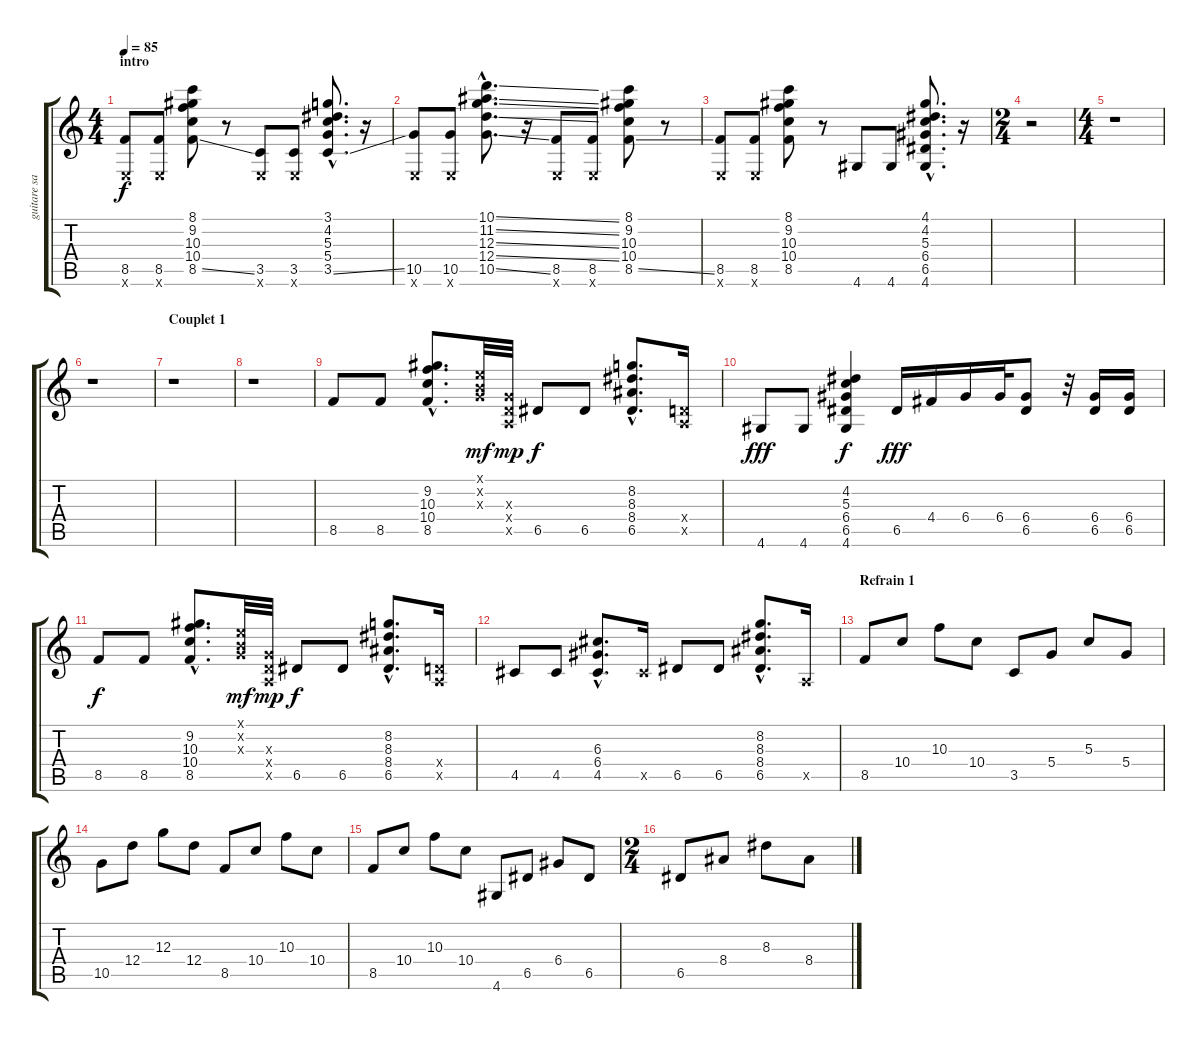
\track ("guitare sat" "guitare sa") {instrument overdrivenguitar}
\staff {score tabs}
\tuning (E4 B3 G3 D3 A2 E2) {hide}
\ts (4 4)
\section ("" "intro")
\tempo 85
\clef g2
\ks c
(8.5 0.6{x}).8{dy f instrument overdrivenguitar} (8.5 0.6{x}).8 (8.1 9.2 10.3 10.4 8.5{ss}).8 r.8 (3.5 0.6{x}).8 (3.5 0.6{x}).8 (3.1{hac} 4.2{hac} 5.3{hac} 5.4{hac} 3.5{ss hac}).8{d} r.16 |
(10.5 0.6{x}).8 (10.5 0.6{x}).8 (10.1{ss hac} 11.2{ss hac} 12.3{ss hac} 12.4{ss hac} 10.5{ss hac}).8{d} r.16 (8.5 0.6{x}).8 (8.5 0.6{x}).8 (8.1 9.2 10.3 10.4 8.5{ss}).8 r.8 |
(8.5 0.6{x}).8 (8.5 0.6{x}).8 (8.1 9.2 10.3 10.4 8.5).8 r.8 4.6.8 4.6.8 (4.1{hac} 4.2{hac} 5.3{hac} 6.4{hac} 6.5{hac} 4.6{hac}).8{d} r.16 |
\ts (2 4)
r.2 |
\ts (4 4)
r.1 |
r.1 |
\section ("" "Couplet 1")
r.1 |
r.1 |
8.5.8 8.5.8 (9.2{hac} 10.3{hac} 10.4{hac} 8.5{hac}).8{d} (0.1{x} 0.2{x} 0.3{x}).32{dy mf} (0.3{x} 0.4{x} 0.5{x}).32{dy mp} 6.5.8{dy f} 6.5.8 (8.2{hac} 8.3{hac} 8.4{hac} 6.5{hac}).8{d} (0.4{x} 0.5{x}).16 |
4.6.8{dy fff} 4.6.8 (4.2 5.3 6.4 6.5 4.6).4{dy f} 6.5.16{dy fff} 4.4.16 6.4.16 6.4.32 (6.4 6.5).8 r.32 (6.4 6.5).16 (6.4 6.5).16 |
8.5.8{dy f} 8.5.8 (9.2{hac} 10.3{hac} 10.4{hac} 8.5{hac}).8{d} (0.1{x} 0.2{x} 0.3{x}).32{dy mf} (0.3{x} 0.4{x} 0.5{x}).32{dy mp} 6.5.8{dy f} 6.5.8 (8.2{hac} 8.3{hac} 8.4{hac} 6.5{hac}).8{d} (0.4{x} 0.5{x}).16 |
4.5.8 4.5.8 (6.3{hac} 6.4{hac} 4.5{hac}).8{d} 4.5{x}.16 6.5.8 6.5.8 (8.2{hac} 8.3{hac} 8.4{hac} 6.5{hac}).8{d} 0.5{x}.16 |
\section ("" "Refrain 1")
8.5.8 10.4.8 10.3.8 10.4.8 3.5.8 5.4.8 5.3.8 5.4.8 |
10.5.8 12.4.8 12.3.8 12.4.8 8.5.8 10.4.8 10.3.8 10.4.8 |
8.5.8 10.4.8 10.3.8 10.4.8 4.6.8 6.5.8 6.4.8 6.5.8 |
\ts (2 4)
6.5.8 8.4.8 8.3.8 8.4.8
